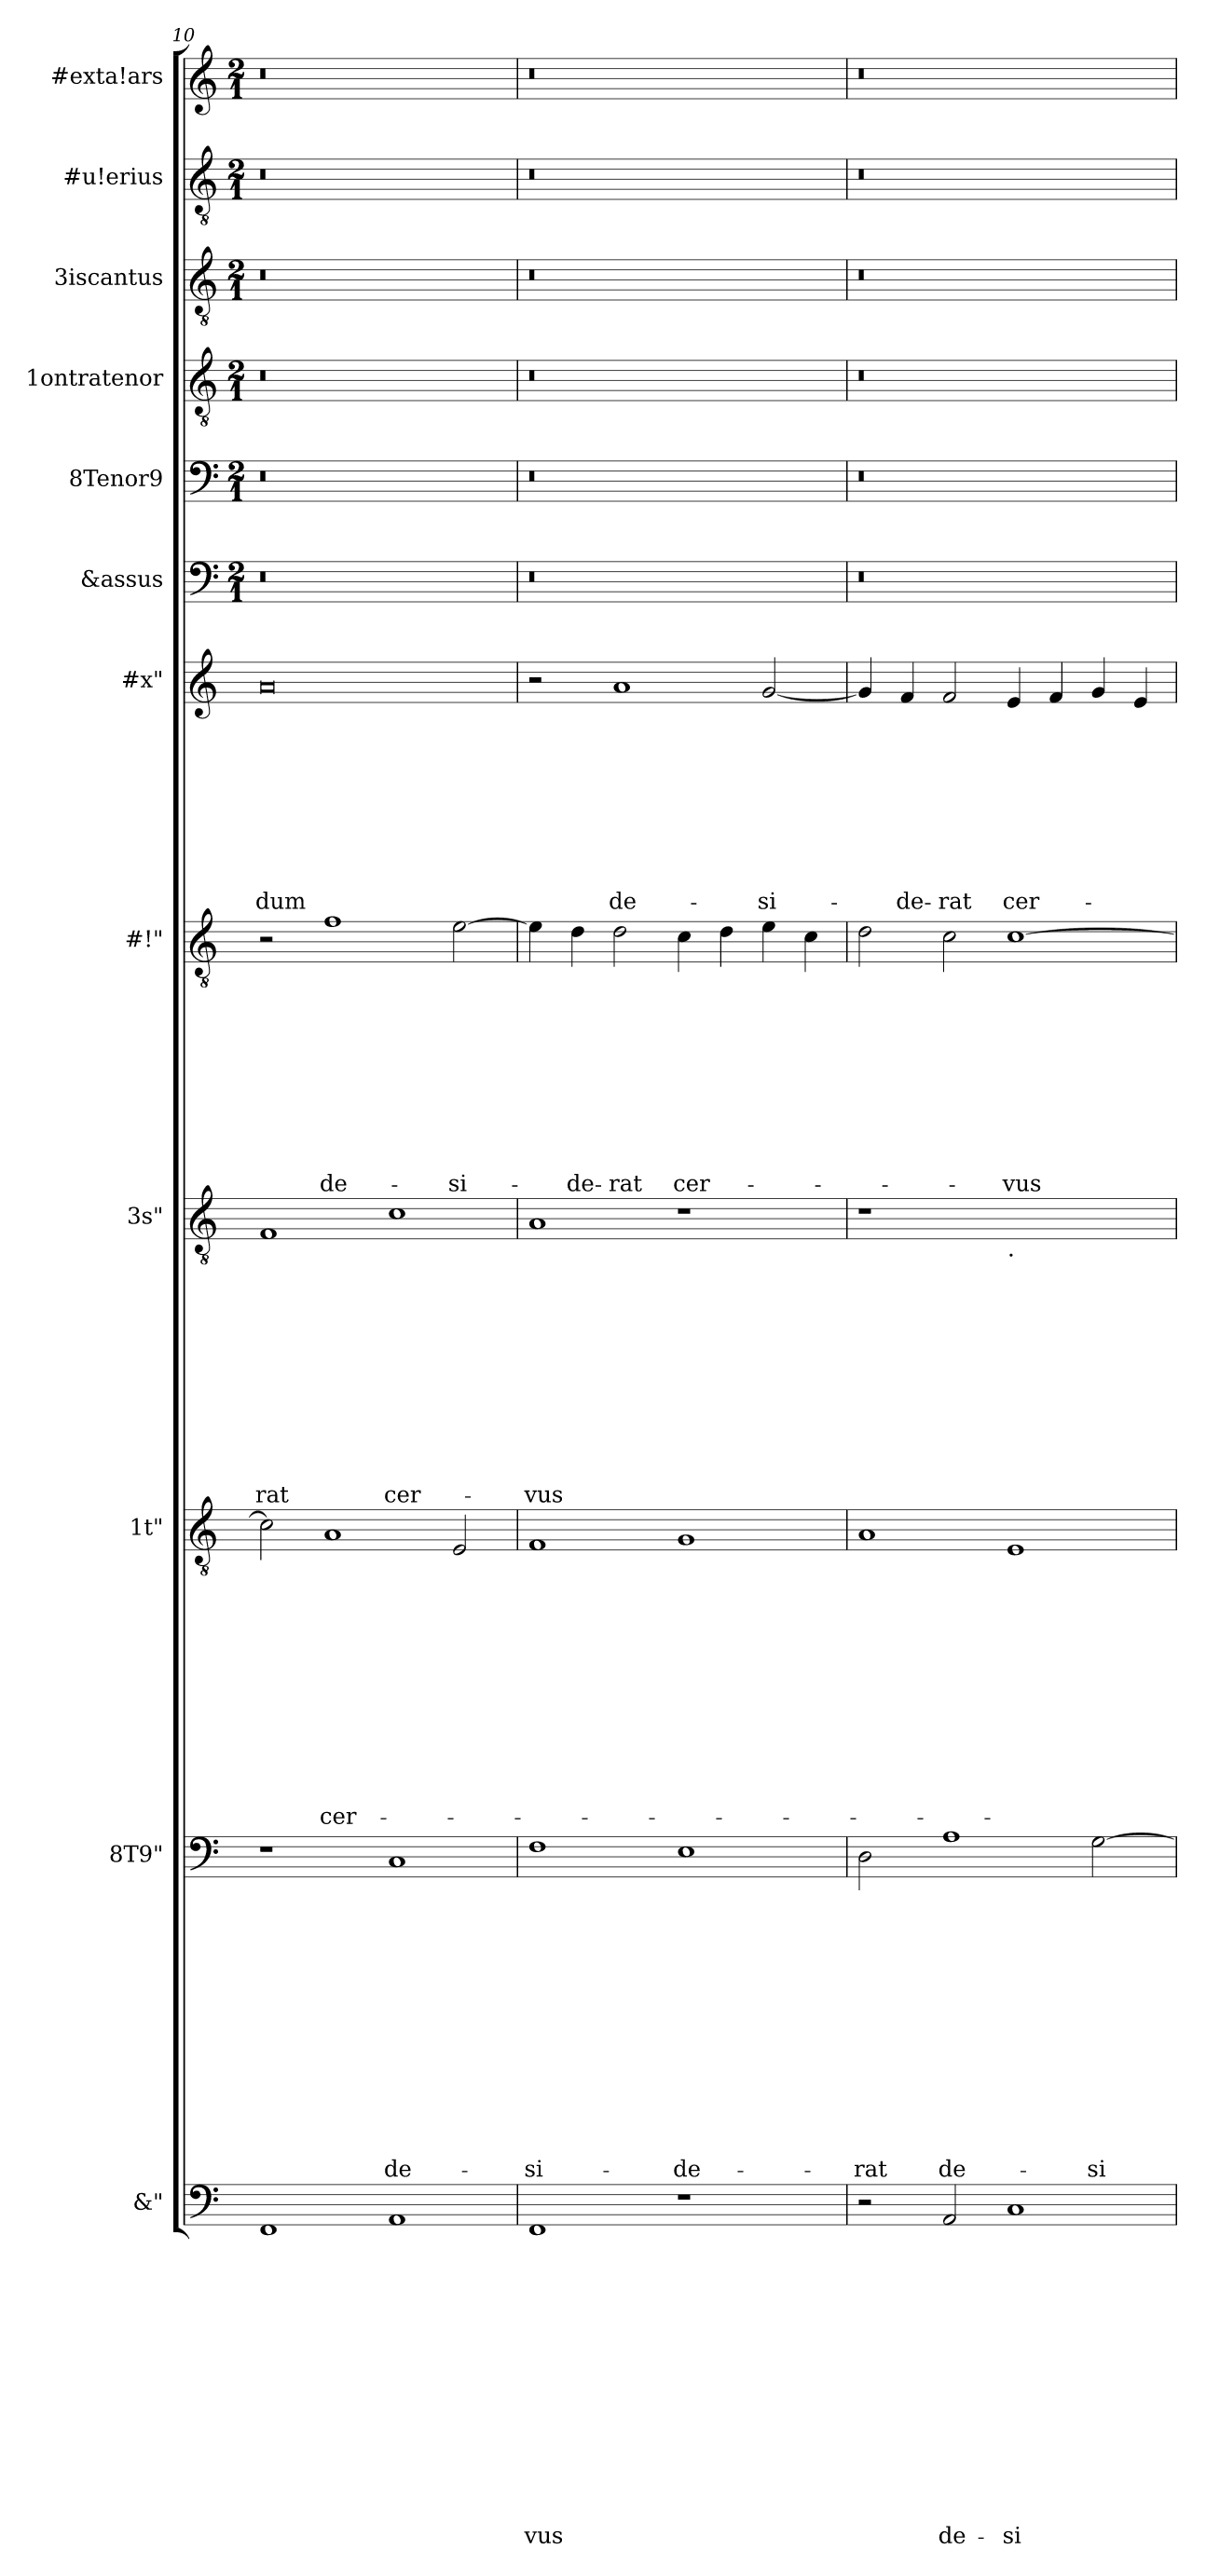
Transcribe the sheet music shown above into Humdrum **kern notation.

**kern	**text	**text	**text	**text	**text	**text	**text	**text	**text	**text	**text	**text	**text	**text	**kern	**text	**text	**text	**text	**text	**text	**text	**text	**text	**text	**text	**text	**text	**kern	**text	**text	**text	**text	**text	**text	**text	**text	**text	**text	**text	**text	**kern	**text	**text	**text	**text	**text	**text	**text	**text	**text	**text	**text	**kern	**text	**text	**text	**text	**text	**text	**text	**text	**text	**text	**kern	**text	**text	**text	**text	**text	**text	**text	**text	**text	**kern	**kern	**kern	**kern	**kern	**kern
*part12	*part12	*part12	*part12	*part12	*part12	*part12	*part12	*part12	*part12	*part12	*part12	*part12	*part12	*part12	*part11	*part11	*part11	*part11	*part11	*part11	*part11	*part11	*part11	*part11	*part11	*part11	*part11	*part11	*part10	*part10	*part10	*part10	*part10	*part10	*part10	*part10	*part10	*part10	*part10	*part10	*part10	*part9	*part9	*part9	*part9	*part9	*part9	*part9	*part9	*part9	*part9	*part9	*part9	*part8	*part8	*part8	*part8	*part8	*part8	*part8	*part8	*part8	*part8	*part8	*part7	*part7	*part7	*part7	*part7	*part7	*part7	*part7	*part7	*part7	*part6	*part5	*part4	*part3	*part2	*part1
*staff12	*staff12	*staff12	*staff12	*staff12	*staff12	*staff12	*staff12	*staff12	*staff12	*staff12	*staff12	*staff12	*staff12	*staff12	*staff11	*staff11	*staff11	*staff11	*staff11	*staff11	*staff11	*staff11	*staff11	*staff11	*staff11	*staff11	*staff11	*staff11	*staff10	*staff10	*staff10	*staff10	*staff10	*staff10	*staff10	*staff10	*staff10	*staff10	*staff10	*staff10	*staff10	*staff9	*staff9	*staff9	*staff9	*staff9	*staff9	*staff9	*staff9	*staff9	*staff9	*staff9	*staff9	*staff8	*staff8	*staff8	*staff8	*staff8	*staff8	*staff8	*staff8	*staff8	*staff8	*staff8	*staff7	*staff7	*staff7	*staff7	*staff7	*staff7	*staff7	*staff7	*staff7	*staff7	*staff6	*staff5	*staff4	*staff3	*staff2	*staff1
*I"&"	*	*	*	*	*	*	*	*	*	*	*	*	*	*	*I"8T9"	*	*	*	*	*	*	*	*	*	*	*	*	*	*I"1t"	*	*	*	*	*	*	*	*	*	*	*	*	*I"3s"	*	*	*	*	*	*	*	*	*	*	*	*I"#!"	*	*	*	*	*	*	*	*	*	*	*I"#x"	*	*	*	*	*	*	*	*	*	*I"&assus	*I"8Tenor9	*I"1ontratenor	*I"3iscantus	*I"#u!erius	*I"#exta!ars
*	*	*	*	*	*	*	*	*	*	*	*	*	*	*	*I'8T9"	*	*	*	*	*	*	*	*	*	*	*	*	*	*I'1t"	*	*	*	*	*	*	*	*	*	*	*	*	*I'3s"	*	*	*	*	*	*	*	*	*	*	*	*	*	*	*	*	*	*	*	*	*	*	*I'#x"	*	*	*	*	*	*	*	*	*	*	*	*	*	*	*
*clefF4	*	*	*	*	*	*	*	*	*	*	*	*	*	*	*clefF4	*	*	*	*	*	*	*	*	*	*	*	*	*	*clefGv2	*	*	*	*	*	*	*	*	*	*	*	*	*clefGv2	*	*	*	*	*	*	*	*	*	*	*	*clefGv2	*	*	*	*	*	*	*	*	*	*	*clefG2	*	*	*	*	*	*	*	*	*	*clefF4	*clefF4	*clefGv2	*clefGv2	*clefGv2	*clefG2
*k[]	*	*	*	*	*	*	*	*	*	*	*	*	*	*	*k[]	*	*	*	*	*	*	*	*	*	*	*	*	*	*k[]	*	*	*	*	*	*	*	*	*	*	*	*	*k[]	*	*	*	*	*	*	*	*	*	*	*	*k[]	*	*	*	*	*	*	*	*	*	*	*k[]	*	*	*	*	*	*	*	*	*	*k[]	*k[]	*k[]	*k[]	*k[]	*k[]
*C:	*	*	*	*	*	*	*	*	*	*	*	*	*	*	*C:	*	*	*	*	*	*	*	*	*	*	*	*	*	*C:	*	*	*	*	*	*	*	*	*	*	*	*	*C:	*	*	*	*	*	*	*	*	*	*	*	*C:	*	*	*	*	*	*	*	*	*	*	*C:	*	*	*	*	*	*	*	*	*	*C:	*C:	*C:	*C:	*C:	*C:
*	*	*	*	*	*	*	*	*	*	*	*	*	*	*	*	*	*	*	*	*	*	*	*	*	*	*	*	*	*	*	*	*	*	*	*	*	*	*	*	*	*	*	*	*	*	*	*	*	*	*	*	*	*	*	*	*	*	*	*	*	*	*	*	*	*	*	*	*	*	*	*	*	*	*	*M2/1	*M2/1	*M2/1	*M2/1	*M2/1	*M2/1
=10	=10	=10	=10	=10	=10	=10	=10	=10	=10	=10	=10	=10	=10	=10	=10	=10	=10	=10	=10	=10	=10	=10	=10	=10	=10	=10	=10	=10	=10	=10	=10	=10	=10	=10	=10	=10	=10	=10	=10	=10	=10	=10	=10	=10	=10	=10	=10	=10	=10	=10	=10	=10	=10	=10	=10	=10	=10	=10	=10	=10	=10	=10	=10	=10	=10	=10	=10	=10	=10	=10	=10	=10	=10	=10	=10	=10	=10	=10	=10	=10
!	!	!	!	!	!	!	!	!	!	!	!	!	!	!	!	!	!	!	!	!	!	!	!	!	!	!	!	!	!	!	!	!	!	!	!	!	!	!	!	!	!	!	!	!	!	!	!	!	!	!	!	!	!LO:LY:b	!	!	!	!	!	!	!	!	!	!	!	!	!	!	!	!	!	!	!	!	!LO:LY:b	!	!	!	!	!	!
1FF	.	.	.	.	.	.	.	.	.	.	.	.	.	.	1r	.	.	.	.	.	.	.	.	.	.	.	.	.	2c\]	.	.	.	.	.	.	.	.	.	.	.	.	1F	.	.	.	.	.	.	.	.	.	.	-rat	2r	.	.	.	.	.	.	.	.	.	.	0a	.	.	.	.	.	.	.	.	-dum	0r	0r	0r	0r	0r	0r
!	!	!	!	!	!	!	!	!	!	!	!	!	!	!	!	!	!	!	!	!	!	!	!	!	!	!	!	!	!	!	!	!	!	!	!	!	!	!	!	!	!LO:LY:b	!	!	!	!	!	!	!	!	!	!	!	!	!	!	!	!	!	!	!	!	!	!	!LO:LY:b	!	!	!	!	!	!	!	!	!	!	!	!	!	!	!	!
.	.	.	.	.	.	.	.	.	.	.	.	.	.	.	.	.	.	.	.	.	.	.	.	.	.	.	.	.	1A	.	.	.	.	.	.	.	.	.	.	.	cer-	.	.	.	.	.	.	.	.	.	.	.	.	1f	.	.	.	.	.	.	.	.	.	de-	.	.	.	.	.	.	.	.	.	.	.	.	.	.	.	.
!	!	!	!	!	!	!	!	!	!	!	!	!	!	!	!	!	!	!	!	!	!	!	!	!	!	!	!	!LO:LY:b	!	!	!	!	!	!	!	!	!	!	!	!	!	!	!	!	!	!	!	!	!	!	!	!	!LO:LY:b	!	!	!	!	!	!	!	!	!	!	!	!	!	!	!	!	!	!	!	!	!	!	!	!	!	!	!
1AA	.	.	.	.	.	.	.	.	.	.	.	.	.	.	1C	.	.	.	.	.	.	.	.	.	.	.	.	de-	.	.	.	.	.	.	.	.	.	.	.	.	.	1c	.	.	.	.	.	.	.	.	.	.	cer-	.	.	.	.	.	.	.	.	.	.	.	.	.	.	.	.	.	.	.	.	.	.	.	.	.	.	.
!	!	!	!	!	!	!	!	!	!	!	!	!	!	!	!	!	!	!	!	!	!	!	!	!	!	!	!	!	!	!	!	!	!	!	!	!	!	!	!	!	!	!	!	!	!	!	!	!	!	!	!	!	!	!	!	!	!	!	!	!	!	!	!	!LO:LY:b	!	!	!	!	!	!	!	!	!	!	!	!	!	!	!	!
.	.	.	.	.	.	.	.	.	.	.	.	.	.	.	.	.	.	.	.	.	.	.	.	.	.	.	.	.	2E/	.	.	.	.	.	.	.	.	.	.	.	.	.	.	.	.	.	.	.	.	.	.	.	.	[>2e\	.	.	.	.	.	.	.	.	.	-si-	.	.	.	.	.	.	.	.	.	.	.	.	.	.	.	.
=11	=11	=11	=11	=11	=11	=11	=11	=11	=11	=11	=11	=11	=11	=11	=11	=11	=11	=11	=11	=11	=11	=11	=11	=11	=11	=11	=11	=11	=11	=11	=11	=11	=11	=11	=11	=11	=11	=11	=11	=11	=11	=11	=11	=11	=11	=11	=11	=11	=11	=11	=11	=11	=11	=11	=11	=11	=11	=11	=11	=11	=11	=11	=11	=11	=11	=11	=11	=11	=11	=11	=11	=11	=11	=11	=11	=11	=11	=11	=11	=11
!	!	!	!	!	!	!	!	!	!	!	!	!	!	!LO:LY:b	!	!	!	!	!	!	!	!	!	!	!	!	!	!LO:LY:b	!	!	!	!	!	!	!	!	!	!	!	!	!	!	!	!	!	!	!	!	!	!	!	!	!LO:LY:b	!	!	!	!	!	!	!	!	!	!	!	!	!	!	!	!	!	!	!	!	!	!	!	!	!	!	!
1FF	.	.	.	.	.	.	.	.	.	.	.	.	.	-vus	1F	.	.	.	.	.	.	.	.	.	.	.	.	-si-	1F	.	.	.	.	.	.	.	.	.	.	.	.	1A	.	.	.	.	.	.	.	.	.	.	-vus	4e\]	.	.	.	.	.	.	.	.	.	.	2r	.	.	.	.	.	.	.	.	.	0r	0r	0r	0r	0r	0r
!	!	!	!	!	!	!	!	!	!	!	!	!	!	!	!	!	!	!	!	!	!	!	!	!	!	!	!	!	!	!	!	!	!	!	!	!	!	!	!	!	!	!	!	!	!	!	!	!	!	!	!	!	!	!	!	!	!	!	!	!	!	!	!	!LO:LY:b	!	!	!	!	!	!	!	!	!	!	!	!	!	!	!	!
.	.	.	.	.	.	.	.	.	.	.	.	.	.	.	.	.	.	.	.	.	.	.	.	.	.	.	.	.	.	.	.	.	.	.	.	.	.	.	.	.	.	.	.	.	.	.	.	.	.	.	.	.	.	4d\	.	.	.	.	.	.	.	.	.	-de-	.	.	.	.	.	.	.	.	.	.	.	.	.	.	.	.
!	!	!	!	!	!	!	!	!	!	!	!	!	!	!	!	!	!	!	!	!	!	!	!	!	!	!	!	!	!	!	!	!	!	!	!	!	!	!	!	!	!	!	!	!	!	!	!	!	!	!	!	!	!	!	!	!	!	!	!	!	!	!	!	!LO:LY:b	!	!	!	!	!	!	!	!	!	!LO:LY:b	!	!	!	!	!	!
.	.	.	.	.	.	.	.	.	.	.	.	.	.	.	.	.	.	.	.	.	.	.	.	.	.	.	.	.	.	.	.	.	.	.	.	.	.	.	.	.	.	.	.	.	.	.	.	.	.	.	.	.	.	2d\	.	.	.	.	.	.	.	.	.	-rat	1a	.	.	.	.	.	.	.	.	de-	.	.	.	.	.	.
!	!	!	!	!	!	!	!	!	!	!	!	!	!	!	!	!	!	!	!	!	!	!	!	!	!	!	!	!LO:LY:b	!	!	!	!	!	!	!	!	!	!	!	!	!	!	!	!	!	!	!	!	!	!	!	!	!	!	!	!	!	!	!	!	!	!	!	!LO:LY:b	!	!	!	!	!	!	!	!	!	!	!	!	!	!	!	!
1r	.	.	.	.	.	.	.	.	.	.	.	.	.	.	1E	.	.	.	.	.	.	.	.	.	.	.	.	-de-	1G	.	.	.	.	.	.	.	.	.	.	.	.	1r	.	.	.	.	.	.	.	.	.	.	.	4c\	.	.	.	.	.	.	.	.	.	cer-	.	.	.	.	.	.	.	.	.	.	.	.	.	.	.	.
.	.	.	.	.	.	.	.	.	.	.	.	.	.	.	.	.	.	.	.	.	.	.	.	.	.	.	.	.	.	.	.	.	.	.	.	.	.	.	.	.	.	.	.	.	.	.	.	.	.	.	.	.	.	4d\	.	.	.	.	.	.	.	.	.	.	.	.	.	.	.	.	.	.	.	.	.	.	.	.	.	.
!	!	!	!	!	!	!	!	!	!	!	!	!	!	!	!	!	!	!	!	!	!	!	!	!	!	!	!	!	!	!	!	!	!	!	!	!	!	!	!	!	!	!	!	!	!	!	!	!	!	!	!	!	!	!	!	!	!	!	!	!	!	!	!	!	!	!	!	!	!	!	!	!	!	!LO:LY:b	!	!	!	!	!	!
.	.	.	.	.	.	.	.	.	.	.	.	.	.	.	.	.	.	.	.	.	.	.	.	.	.	.	.	.	.	.	.	.	.	.	.	.	.	.	.	.	.	.	.	.	.	.	.	.	.	.	.	.	.	4e\	.	.	.	.	.	.	.	.	.	.	[<2g/	.	.	.	.	.	.	.	.	-si-	.	.	.	.	.	.
.	.	.	.	.	.	.	.	.	.	.	.	.	.	.	.	.	.	.	.	.	.	.	.	.	.	.	.	.	.	.	.	.	.	.	.	.	.	.	.	.	.	.	.	.	.	.	.	.	.	.	.	.	.	4c\	.	.	.	.	.	.	.	.	.	.	.	.	.	.	.	.	.	.	.	.	.	.	.	.	.	.
=12	=12	=12	=12	=12	=12	=12	=12	=12	=12	=12	=12	=12	=12	=12	=12	=12	=12	=12	=12	=12	=12	=12	=12	=12	=12	=12	=12	=12	=12	=12	=12	=12	=12	=12	=12	=12	=12	=12	=12	=12	=12	=12	=12	=12	=12	=12	=12	=12	=12	=12	=12	=12	=12	=12	=12	=12	=12	=12	=12	=12	=12	=12	=12	=12	=12	=12	=12	=12	=12	=12	=12	=12	=12	=12	=12	=12	=12	=12	=12	=12
!	!	!	!	!	!	!	!	!	!	!	!	!	!	!	!	!	!	!	!	!	!	!	!	!	!	!	!	!LO:LY:b	!	!	!	!	!	!	!	!	!	!	!	!	!	!	!	!	!	!	!	!	!	!	!	!	!	!	!	!	!	!	!	!	!	!	!	!	!	!	!	!	!	!	!	!	!	!	!	!	!	!	!	!
2r	.	.	.	.	.	.	.	.	.	.	.	.	.	.	2D\	.	.	.	.	.	.	.	.	.	.	.	.	-rat	1A	.	.	.	.	.	.	.	.	.	.	.	.	1r	.	.	.	.	.	.	.	.	.	.	.	2d\	.	.	.	.	.	.	.	.	.	.	4g/]	.	.	.	.	.	.	.	.	.	0r	0r	0r	0r	0r	0r
!	!	!	!	!	!	!	!	!	!	!	!	!	!	!	!	!	!	!	!	!	!	!	!	!	!	!	!	!	!	!	!	!	!	!	!	!	!	!	!	!	!	!	!	!	!	!	!	!	!	!	!	!	!	!	!	!	!	!	!	!	!	!	!	!	!	!	!	!	!	!	!	!	!	!LO:LY:b	!	!	!	!	!	!
.	.	.	.	.	.	.	.	.	.	.	.	.	.	.	.	.	.	.	.	.	.	.	.	.	.	.	.	.	.	.	.	.	.	.	.	.	.	.	.	.	.	.	.	.	.	.	.	.	.	.	.	.	.	.	.	.	.	.	.	.	.	.	.	.	4f/	.	.	.	.	.	.	.	.	-de-	.	.	.	.	.	.
!	!	!	!	!	!	!	!	!	!	!	!	!	!	!LO:LY:b	!	!	!	!	!	!	!	!	!	!	!	!	!	!LO:LY:b	!	!	!	!	!	!	!	!	!	!	!	!	!	!	!	!	!	!	!	!	!	!	!	!	!	!	!	!	!	!	!	!	!	!	!	!	!	!	!	!	!	!	!	!	!	!LO:LY:b	!	!	!	!	!	!
2AA/	.	.	.	.	.	.	.	.	.	.	.	.	.	de-	1A	.	.	.	.	.	.	.	.	.	.	.	.	de-	.	.	.	.	.	.	.	.	.	.	.	.	.	.	.	.	.	.	.	.	.	.	.	.	.	2c\	.	.	.	.	.	.	.	.	.	.	2f/	.	.	.	.	.	.	.	.	-rat	.	.	.	.	.	.
!	!	!	!	!	!	!	!	!	!	!	!	!	!	!	!	!	!	!	!	!	!	!	!	!	!	!	!	!	!	!	!	!	!	!	!	!	!	!	!	!	!	!LO:TX:b:t=.	!	!	!	!	!	!	!	!	!	!	!	!	!	!	!	!	!	!	!	!	!	!	!	!	!	!	!	!	!	!	!	!	!	!	!	!	!	!
!	!	!	!	!	!	!	!	!	!	!	!	!	!	!LO:LY:b	!	!	!	!	!	!	!	!	!	!	!	!	!	!	!	!	!	!	!	!	!	!	!	!	!	!	!	!	!	!	!	!	!	!	!	!	!	!	!	!	!	!	!	!	!	!	!	!	!	!LO:LY:b	!	!	!	!	!	!	!	!	!	!LO:LY:b	!	!	!	!	!	!
1C	.	.	.	.	.	.	.	.	.	.	.	.	.	-si-	.	.	.	.	.	.	.	.	.	.	.	.	.	.	1E	.	.	.	.	.	.	.	.	.	.	.	.	1ryy	.	.	.	.	.	.	.	.	.	.	.	[>1c	.	.	.	.	.	.	.	.	.	-vus	4e/	.	.	.	.	.	.	.	.	cer-	.	.	.	.	.	.
.	.	.	.	.	.	.	.	.	.	.	.	.	.	.	.	.	.	.	.	.	.	.	.	.	.	.	.	.	.	.	.	.	.	.	.	.	.	.	.	.	.	.	.	.	.	.	.	.	.	.	.	.	.	.	.	.	.	.	.	.	.	.	.	.	4f/	.	.	.	.	.	.	.	.	.	.	.	.	.	.	.
!	!	!	!	!	!	!	!	!	!	!	!	!	!	!	!	!	!	!	!	!	!	!	!	!	!	!	!	!LO:LY:b	!	!	!	!	!	!	!	!	!	!	!	!	!	!	!	!	!	!	!	!	!	!	!	!	!	!	!	!	!	!	!	!	!	!	!	!	!	!	!	!	!	!	!	!	!	!	!	!	!	!	!	!
.	.	.	.	.	.	.	.	.	.	.	.	.	.	.	[>2G\	.	.	.	.	.	.	.	.	.	.	.	.	-si-	.	.	.	.	.	.	.	.	.	.	.	.	.	.	.	.	.	.	.	.	.	.	.	.	.	.	.	.	.	.	.	.	.	.	.	.	4g/	.	.	.	.	.	.	.	.	.	.	.	.	.	.	.
.	.	.	.	.	.	.	.	.	.	.	.	.	.	.	.	.	.	.	.	.	.	.	.	.	.	.	.	.	.	.	.	.	.	.	.	.	.	.	.	.	.	.	.	.	.	.	.	.	.	.	.	.	.	.	.	.	.	.	.	.	.	.	.	.	4e/	.	.	.	.	.	.	.	.	.	.	.	.	.	.	.
=	=	=	=	=	=	=	=	=	=	=	=	=	=	=	=	=	=	=	=	=	=	=	=	=	=	=	=	=	=	=	=	=	=	=	=	=	=	=	=	=	=	=	=	=	=	=	=	=	=	=	=	=	=	=	=	=	=	=	=	=	=	=	=	=	=	=	=	=	=	=	=	=	=	=	=	=	=	=	=	=
*-	*-	*-	*-	*-	*-	*-	*-	*-	*-	*-	*-	*-	*-	*-	*-	*-	*-	*-	*-	*-	*-	*-	*-	*-	*-	*-	*-	*-	*-	*-	*-	*-	*-	*-	*-	*-	*-	*-	*-	*-	*-	*-	*-	*-	*-	*-	*-	*-	*-	*-	*-	*-	*-	*-	*-	*-	*-	*-	*-	*-	*-	*-	*-	*-	*-	*-	*-	*-	*-	*-	*-	*-	*-	*-	*-	*-	*-	*-	*-	*-
